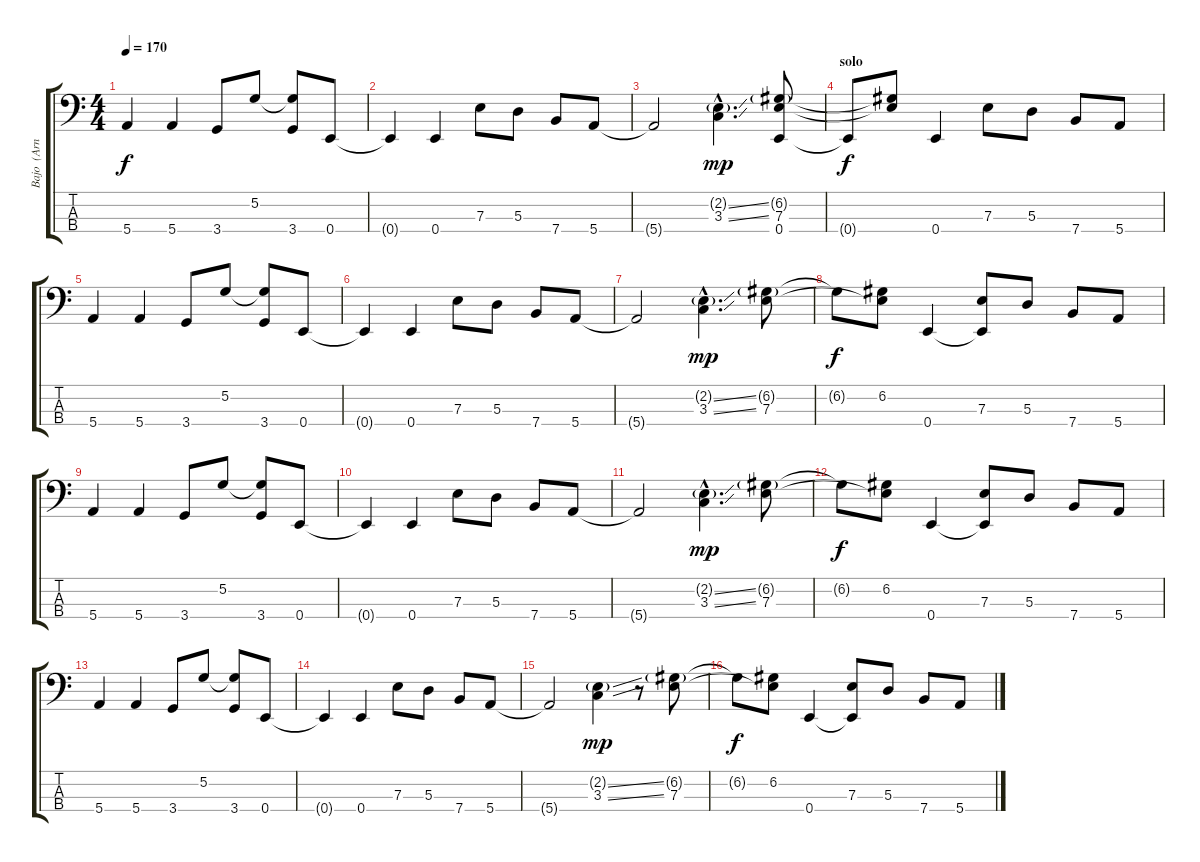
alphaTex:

\track ("Bajo  (Arnedo)" "Bajo  (Arn") {instrument electricbasspick}
\staff {score tabs}
\tuning (G2 D2 A1 E1) {hide}
\ts (4 4)
\tempo 170
\clef f4
\ks c
5.4.4{dy f} 5.4.4 3.4.8 5.2.8 (5.2{t} 3.4).8 0.4.8 |
0.4{t}.4 0.4.4 7.3.8 5.3.8 7.4.8 5.4.8 |
5.4{t}.2 (2.2{ss g hac} 3.3{ss hac}).4{d dy mp} (6.2{g} 7.3 0.4).8 |
\section ("" "solo")
0.4{t}.8{dy f} (6.2{t} 7.3{t}).8 0.4.4 7.3.8 5.3.8 7.4.8 5.4.8 |
5.4.4 5.4.4 3.4.8 5.2.8 (5.2{t} 3.4).8 0.4.8 |
0.4{t}.4 0.4.4 7.3.8 5.3.8 7.4.8 5.4.8 |
5.4{t}.2 (2.2{ss g hac} 3.3{ss hac}).4{d dy mp} (6.2{g} 7.3).8 |
6.2{t}.8{dy f} (6.2 7.3{t}).8 0.4.4 (7.3 0.4{t}).8 5.3.8 7.4.8 5.4.8 |
5.4.4 5.4.4 3.4.8 5.2.8 (5.2{t} 3.4).8 0.4.8 |
0.4{t}.4 0.4.4 7.3.8 5.3.8 7.4.8 5.4.8 |
5.4{t}.2 (2.2{ss g hac} 3.3{ss hac}).4{d dy mp} (6.2{g} 7.3).8 |
6.2{t}.8{dy f} (6.2 7.3{t}).8 0.4.4 (7.3 0.4{t}).8 5.3.8 7.4.8 5.4.8 |
5.4.4 5.4.4 3.4.8 5.2.8 (5.2{t} 3.4).8 0.4.8 |
0.4{t}.4 0.4.4 7.3.8 5.3.8 7.4.8 5.4.8 |
5.4{t}.2 (2.2{ss g} 3.3{ss}).4{dy mp} r.8 (6.2{g} 7.3).8 |
6.2{t}.8{dy f} (6.2 7.3{t}).8 0.4.4 (7.3 0.4{t}).8 5.3.8 7.4.8 5.4.8
